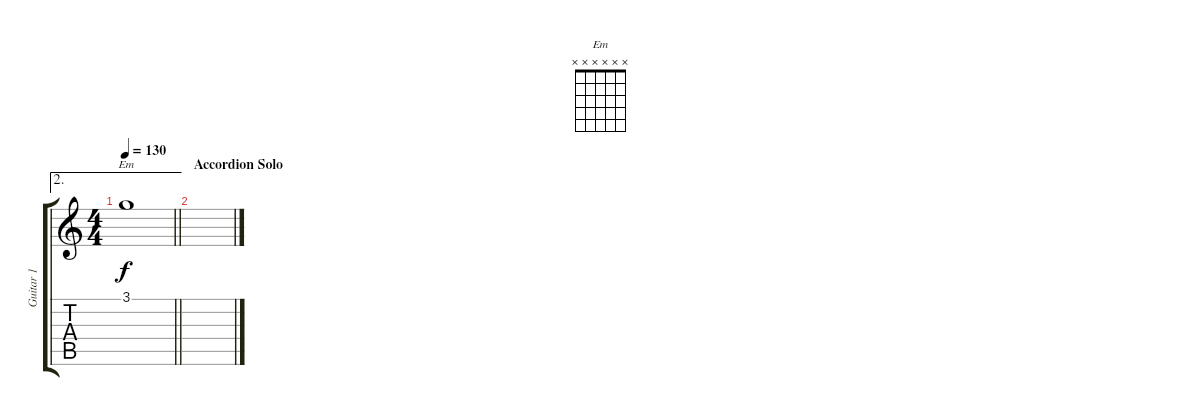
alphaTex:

\track ("Guitar 1" "Guitar 1") {instrument acousticguitarsteel}
\staff {score tabs}
\tuning (E4 B3 G3 D3 A2 E2) {hide}
\chord ("Em" x x x x x x)
\ae 2
\ts (4 4)
\tempo 130
\clef g2
\barLineRight lightlight
\ks c
3.1.1{ch "Em" dy f} |
\section ("" "Accordion Solo")
